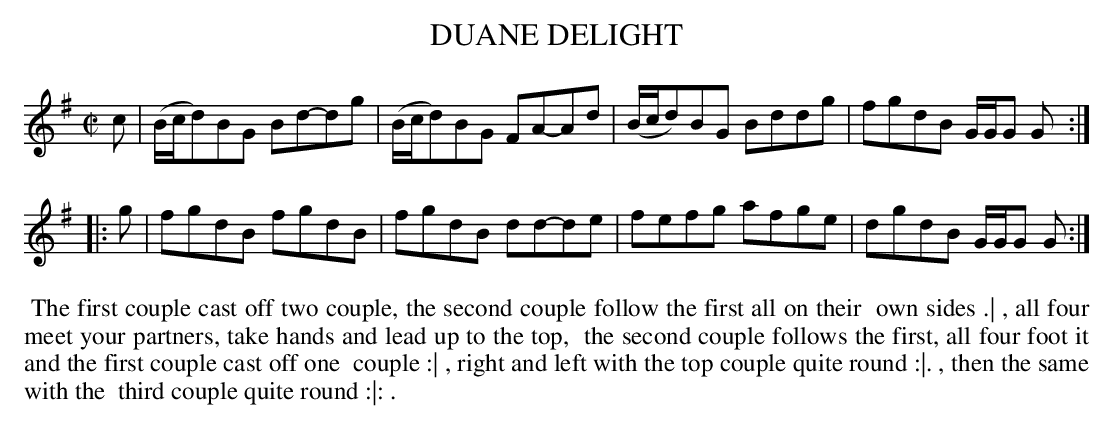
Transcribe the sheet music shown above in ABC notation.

X:1
T: DUANE DELIGHT
M: C|
L: 1/8
K: G
c |\
(B/c/d)BG Bd-dg | (B/c/d)BG FA-Ad |\
(B/c/d)BG Bddg | fgdB G/G/G G :|
|: g |\
fgdB fgdB | fgdB dd-de |\
fefg afge | dgdB G/G/G G :|
